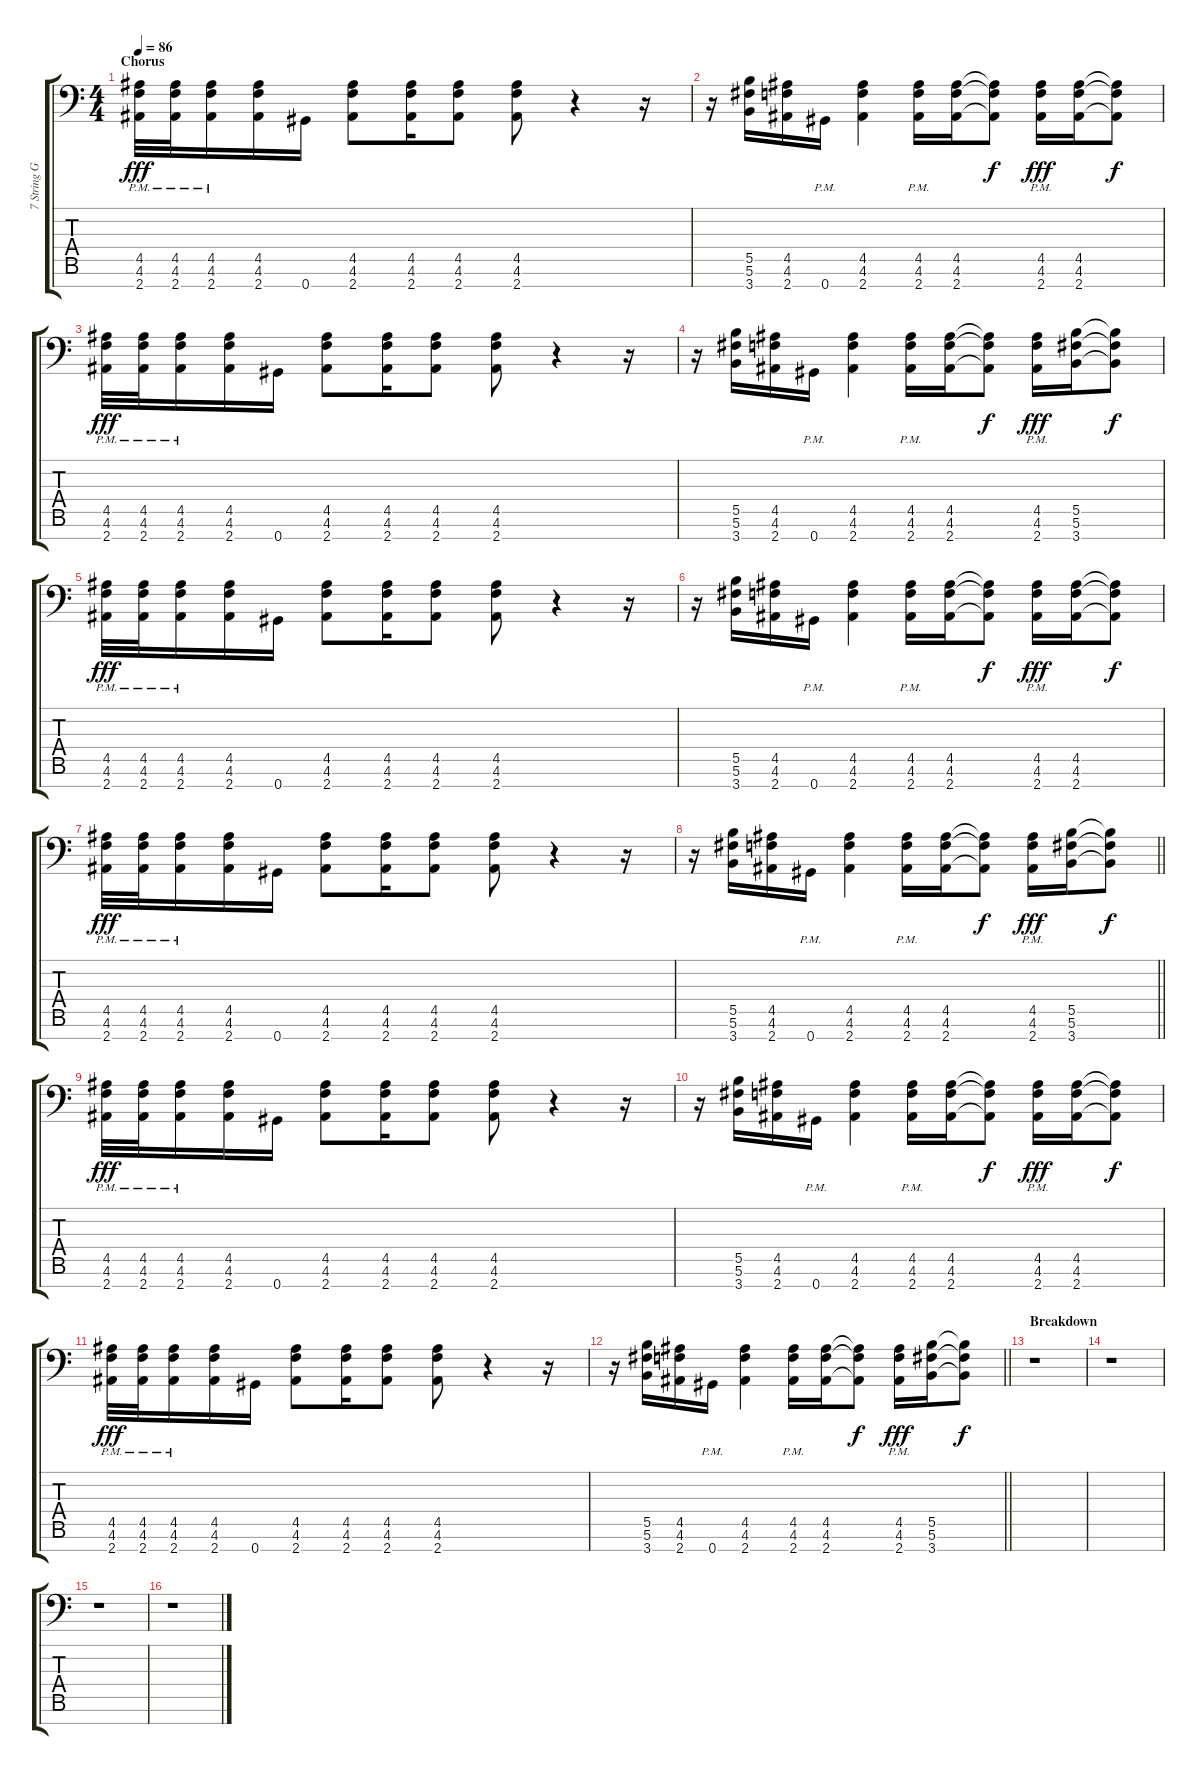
\track ("7 String Gtr (G# C# F# B E G# C#)" "7 String G") {instrument distortionguitar}
\staff {score tabs}
\tuning (Db4 Ab3 E3 B2 Gb2 Db2 Ab1) {hide}
\ts (4 4)
\section ("" "Chorus ")
\tempo 86
\clef f4
\ks c
(4.5{pm} 4.6{pm} 2.7{pm}).32{dy fff} (4.5{pm} 4.6{pm} 2.7{pm}).32 (4.5{pm} 4.6{pm} 2.7{pm}).16 (4.5 4.6 2.7).16 0.7.16 (4.5 4.6 2.7).8 (4.5 4.6 2.7).16 (4.5 4.6 2.7).8 (4.5 4.6 2.7).8 r.4 r.16 |
r.16 (5.5 5.6 3.7).16 (4.5 4.6 2.7).16 0.7{pm}.16 (4.5 4.6 2.7).4 (4.5{pm} 4.6{pm} 2.7{pm}).16 (4.5 4.6 2.7).16 (4.5{t} 4.6{t} 2.7{t}).8{dy f} (4.5{pm} 4.6{pm} 2.7{pm}).16{dy fff} (4.5 4.6 2.7).16 (4.5{t} 4.6{t} 2.7{t}).8{dy f} |
(4.5{pm} 4.6{pm} 2.7{pm}).32{dy fff} (4.5{pm} 4.6{pm} 2.7{pm}).32 (4.5{pm} 4.6{pm} 2.7{pm}).16 (4.5 4.6 2.7).16 0.7.16 (4.5 4.6 2.7).8 (4.5 4.6 2.7).16 (4.5 4.6 2.7).8 (4.5 4.6 2.7).8 r.4 r.16 |
r.16 (5.5 5.6 3.7).16 (4.5 4.6 2.7).16 0.7{pm}.16 (4.5 4.6 2.7).4 (4.5 4.6 2.7{pm}).16 (4.5 4.6 2.7).16 (4.5{t} 4.6{t} 2.7{t}).8{dy f} (4.5{pm} 4.6{pm} 2.7{pm}).16{dy fff} (5.5 5.6 3.7).16 (5.5{t} 5.6{t} 3.7{t}).8{dy f} |
(4.5{pm} 4.6{pm} 2.7{pm}).32{dy fff} (4.5{pm} 4.6{pm} 2.7{pm}).32 (4.5{pm} 4.6{pm} 2.7{pm}).16 (4.5 4.6 2.7).16 0.7.16 (4.5 4.6 2.7).8 (4.5 4.6 2.7).16 (4.5 4.6 2.7).8 (4.5 4.6 2.7).8 r.4 r.16 |
r.16 (5.5 5.6 3.7).16 (4.5 4.6 2.7).16 0.7{pm}.16 (4.5 4.6 2.7).4 (4.5{pm} 4.6{pm} 2.7{pm}).16 (4.5 4.6 2.7).16 (4.5{t} 4.6{t} 2.7{t}).8{dy f} (4.5{pm} 4.6{pm} 2.7{pm}).16{dy fff} (4.5 4.6 2.7).16 (4.5{t} 4.6{t} 2.7{t}).8{dy f} |
(4.5{pm} 4.6{pm} 2.7{pm}).32{dy fff} (4.5{pm} 4.6{pm} 2.7{pm}).32 (4.5{pm} 4.6{pm} 2.7{pm}).16 (4.5 4.6 2.7).16 0.7.16 (4.5 4.6 2.7).8 (4.5 4.6 2.7).16 (4.5 4.6 2.7).8 (4.5 4.6 2.7).8 r.4 r.16 |
\barLineRight lightlight
r.16 (5.5 5.6 3.7).16 (4.5 4.6 2.7).16 0.7{pm}.16 (4.5 4.6 2.7).4 (4.5 4.6 2.7{pm}).16 (4.5 4.6 2.7).16 (4.5{t} 4.6{t} 2.7{t}).8{dy f} (4.5{pm} 4.6{pm} 2.7{pm}).16{dy fff} (5.5 5.6 3.7).16 (5.5{t} 5.6{t} 3.7{t}).8{dy f} |
(4.5{pm} 4.6{pm} 2.7{pm}).32{dy fff} (4.5{pm} 4.6{pm} 2.7{pm}).32 (4.5{pm} 4.6{pm} 2.7{pm}).16 (4.5 4.6 2.7).16 0.7.16 (4.5 4.6 2.7).8 (4.5 4.6 2.7).16 (4.5 4.6 2.7).8 (4.5 4.6 2.7).8 r.4 r.16 |
r.16 (5.5 5.6 3.7).16 (4.5 4.6 2.7).16 0.7{pm}.16 (4.5 4.6 2.7).4 (4.5{pm} 4.6{pm} 2.7{pm}).16 (4.5 4.6 2.7).16 (4.5{t} 4.6{t} 2.7{t}).8{dy f} (4.5{pm} 4.6{pm} 2.7{pm}).16{dy fff} (4.5 4.6 2.7).16 (4.5{t} 4.6{t} 2.7{t}).8{dy f} |
(4.5{pm} 4.6{pm} 2.7{pm}).32{dy fff} (4.5{pm} 4.6{pm} 2.7{pm}).32 (4.5{pm} 4.6{pm} 2.7{pm}).16 (4.5 4.6 2.7).16 0.7.16 (4.5 4.6 2.7).8 (4.5 4.6 2.7).16 (4.5 4.6 2.7).8 (4.5 4.6 2.7).8 r.4 r.16 |
\barLineRight lightlight
r.16 (5.5 5.6 3.7).16 (4.5 4.6 2.7).16 0.7{pm}.16 (4.5 4.6 2.7).4 (4.5 4.6 2.7{pm}).16 (4.5 4.6 2.7).16 (4.5{t} 4.6{t} 2.7{t}).8{dy f} (4.5{pm} 4.6{pm} 2.7{pm}).16{dy fff} (5.5 5.6 3.7).16 (5.5{t} 5.6{t} 3.7{t}).8{dy f} |
\section ("" "Breakdown")
r.1 |
r.1 |
r.1 |
r.1
